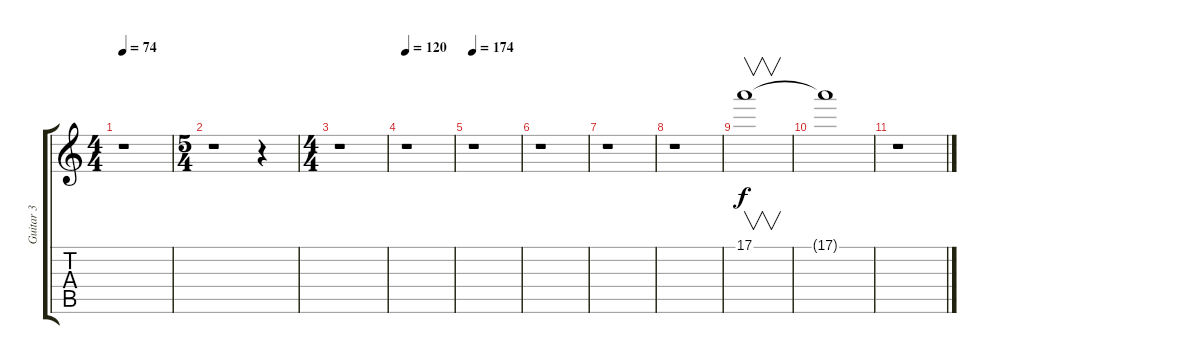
\track ("Guitar 3" "Guitar 3") {instrument distortionguitar}
\staff {score tabs}
\tuning (E4 B3 G3 D3 A2 E2) {hide}
\ts (4 4)
\tempo 74
\clef g2
\ks c
r.1{dy f} |
\ts (5 4)
r.1 r.4 |
\ts (4 4)
r.1 |
\tempo 120
r.1 |
\tempo 174
r.1 |
r.1 |
r.1 |
r.1 |
17.1.1{v} |
17.1{t}.1 |
r.1
